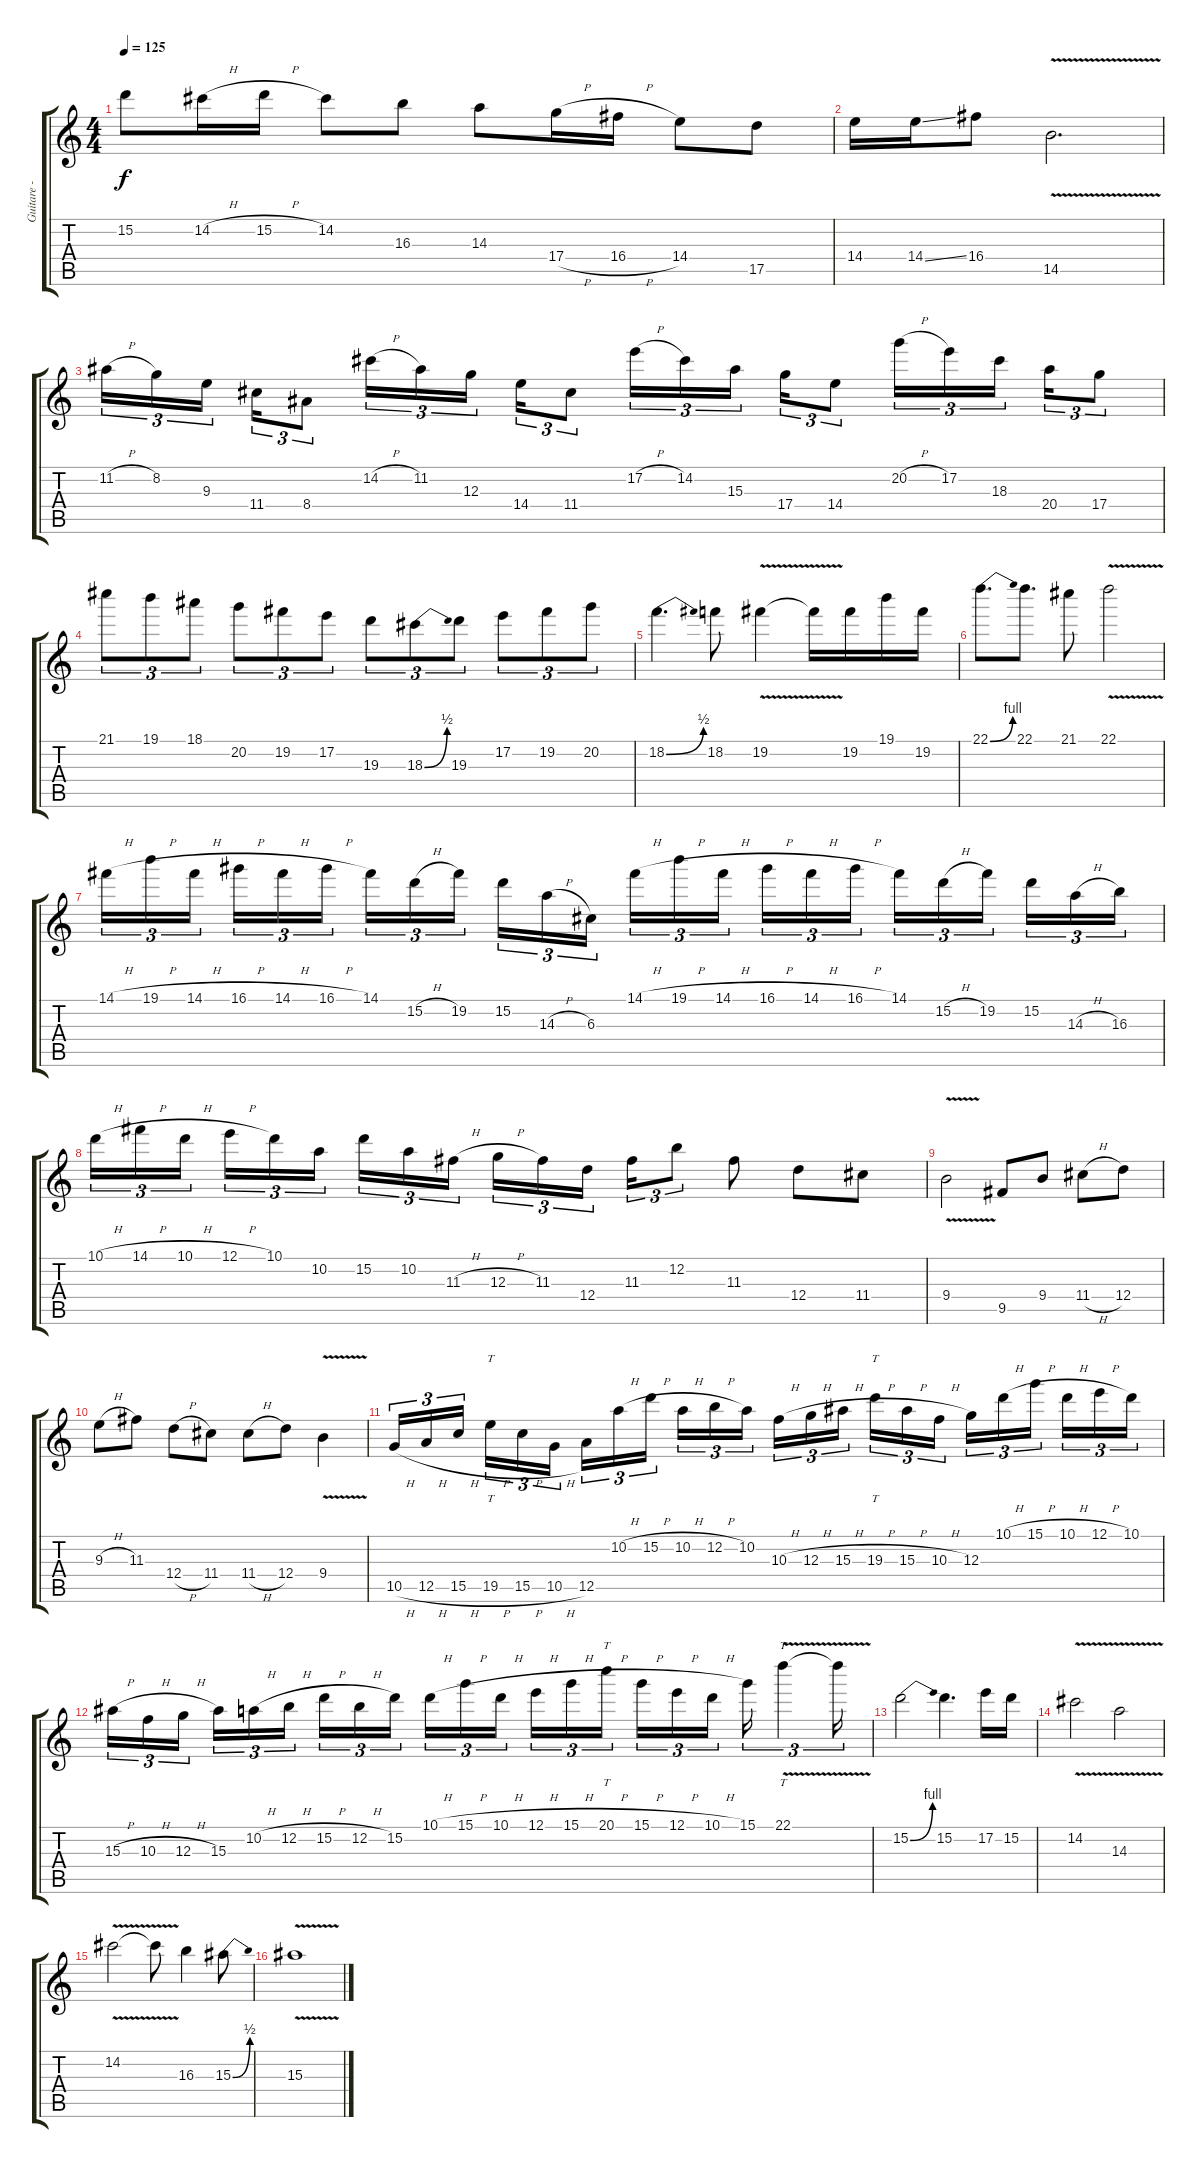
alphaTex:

\track ("Guitare - Vinnie Moore" "Guitare - ") {instrument overdrivenguitar}
\staff {score tabs}
\tuning (E4 B3 G3 D3 A2 E2) {hide}
\ts (4 4)
\tempo 125
\clef g2
\ks c
15.2.8{dy f} 14.2{h}.16 15.2{h}.16 14.2.8 16.3.8 14.3.8 17.4{h}.16 16.4{h}.16 14.4.8 17.5.8 |
14.4.16 14.4{ss}.16 16.4.8 14.5{v}.2{d} |
11.2{h}.16{tu (3 2)} 8.2.16{tu (3 2)} 9.3.16{tu (3 2) beam splitsecondary} 11.4.16{tu (3 2)} 8.4.8{tu (3 2)} 14.2{h}.16{tu (3 2)} 11.2.16{tu (3 2)} 12.3.16{tu (3 2) beam splitsecondary} 14.4.16{tu (3 2)} 11.4.8{tu (3 2)} 17.2{h}.16{tu (3 2)} 14.2.16{tu (3 2)} 15.3.16{tu (3 2) beam splitsecondary} 17.4.16{tu (3 2)} 14.4.8{tu (3 2)} 20.2{h}.16{tu (3 2)} 17.2.16{tu (3 2)} 18.3.16{tu (3 2) beam splitsecondary} 20.4.16{tu (3 2)} 17.4.8{tu (3 2)} |
21.1.8{tu (3 2)} 19.1.8{tu (3 2)} 18.1.8{tu (3 2)} 20.2.8{tu (3 2)} 19.2.8{tu (3 2)} 17.2.8{tu (3 2)} 19.3.8{tu (3 2)} 18.3{be (bend 0 0 60 2)}.8{tu (3 2)} 19.3.8{tu (3 2)} 17.2.8{tu (3 2)} 19.2.8{tu (3 2)} 20.2.8{tu (3 2)} |
18.2{be (bend 0 0 60 2)}.4{d} 18.2.8 19.2{v}.4 19.2{t}.16 19.2.16 19.1.16 19.2.16 |
22.1{be (bend 0 0 60 4)}.8{d} 22.1.8{d} 21.1.8 22.1{v}.2 |
14.1{h}.16{tu (3 2)} 19.1{h}.16{tu (3 2)} 14.1{h}.16{tu (3 2) beam splitsecondary} 16.1{h}.16{tu (3 2)} 14.1{h}.16{tu (3 2)} 16.1{h}.16{tu (3 2)} 14.1.16{tu (3 2)} 15.2{h}.16{tu (3 2)} 19.2.16{tu (3 2) beam splitsecondary} 15.2.16{tu (3 2)} 14.3{h}.16{tu (3 2)} 6.3.16{tu (3 2)} 14.1{h}.16{tu (3 2)} 19.1{h}.16{tu (3 2)} 14.1{h}.16{tu (3 2) beam splitsecondary} 16.1{h}.16{tu (3 2)} 14.1{h}.16{tu (3 2)} 16.1{h}.16{tu (3 2)} 14.1.16{tu (3 2)} 15.2{h}.16{tu (3 2)} 19.2.16{tu (3 2) beam splitsecondary} 15.2.16{tu (3 2)} 14.3{h}.16{tu (3 2)} 16.3.16{tu (3 2)} |
10.1{h}.16{tu (3 2)} 14.1{h}.16{tu (3 2)} 10.1{h}.16{tu (3 2) beam splitsecondary} 12.1{h}.16{tu (3 2)} 10.1.16{tu (3 2)} 10.2.16{tu (3 2)} 15.2.16{tu (3 2)} 10.2.16{tu (3 2)} 11.3{h}.16{tu (3 2) beam splitsecondary} 12.3{h}.16{tu (3 2)} 11.3.16{tu (3 2)} 12.4.16{tu (3 2)} 11.3.16{tu (3 2)} 12.2.8{tu (3 2)} 11.3.8 12.4.8 11.4.8 |
9.4{v}.2 9.5.8 9.4.8 11.4{h}.8 12.4.8 |
9.3{h}.8 11.3.8 12.4{h}.8 11.4.8 11.4{h}.8 12.4.8 9.4{v}.4 |
10.5{h}.16{tu (3 2)} 12.5{h}.16{tu (3 2)} 15.5{h}.16{tu (3 2) beam splitsecondary} 19.5{h}.16{tt tu (3 2)} 15.5{h}.16{tu (3 2)} 10.5{h}.16{tu (3 2)} 12.5.16{tu (3 2)} 10.2{h}.16{tu (3 2)} 15.2{h}.16{tu (3 2) beam splitsecondary} 10.2{h}.16{tu (3 2)} 12.2{h}.16{tu (3 2)} 10.2.16{tu (3 2)} 10.3{h}.16{tu (3 2)} 12.3{h}.16{tu (3 2)} 15.3{h}.16{tu (3 2) beam splitsecondary} 19.3{h}.16{tt tu (3 2)} 15.3{h}.16{tu (3 2)} 10.3{h}.16{tu (3 2)} 12.3.16{tu (3 2)} 10.1{h}.16{tu (3 2)} 15.1{h}.16{tu (3 2) beam splitsecondary} 10.1{h}.16{tu (3 2)} 12.1{h}.16{tu (3 2)} 10.1.16{tu (3 2)} |
15.3{h}.16{tu (3 2)} 10.3{h}.16{tu (3 2)} 12.3{h}.16{tu (3 2) beam splitsecondary} 15.3.16{tu (3 2)} 10.2{h}.16{tu (3 2)} 12.2{h}.16{tu (3 2)} 15.2{h}.16{tu (3 2)} 12.2{h}.16{tu (3 2)} 15.2.16{tu (3 2) beam splitsecondary} 10.1{h}.16{tu (3 2)} 15.1{h}.16{tu (3 2)} 10.1{h}.16{tu (3 2)} 12.1{h}.16{tu (3 2)} 15.1{h}.16{tu (3 2)} 20.1{h}.16{tt tu (3 2) beam splitsecondary} 15.1{h}.16{tu (3 2)} 12.1{h}.16{tu (3 2)} 10.1{h}.16{tu (3 2)} 15.1.16{tu (3 2)} 22.1{v}.4{tt tu (3 2)} 22.1{t}.16{tu (3 2)} |
15.2{be (bend 0 0 60 4)}.2 15.2.4{d} 17.2.16 15.2.16 |
14.2{v}.2 14.3{v}.2 |
14.2{v}.2 14.2{t}.8 16.3.4 15.3{be (bend 0 0 60 2)}.8 |
15.3{v}.1
